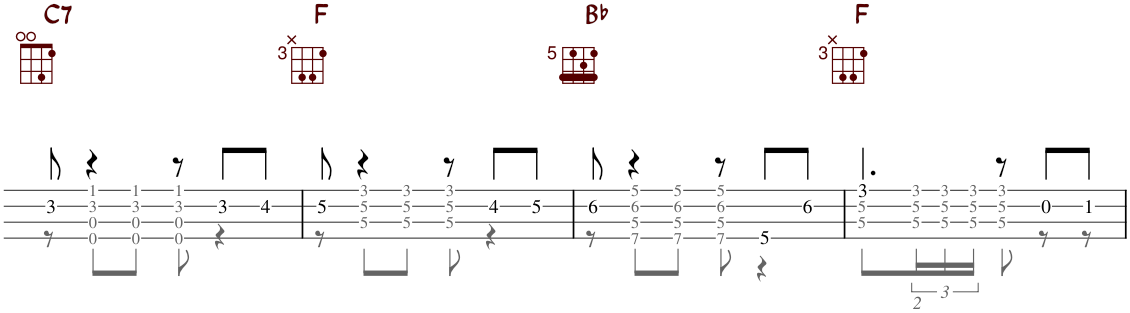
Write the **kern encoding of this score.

**kern	**harte
*part1	*part1
*staff1	*
*I"Ukulélé [Tablature]	*
!!LO:PB:g=z
*k[]	*
*M6/8	*
=42	=42
*^	*
!	!	!LO:H:kt=7
8g/	8r	C:7
4r	8g!i\ 8c!i\ 8g!i\ 8b-!i\L	.
.	8g!i\ 8c!i\ 8g!i\ 8b-!i\J	.
8r	8g!i\ 8c!i\ 8g!i\ 8b-!i\	.
8g/L	4r	.
8g#/J	.	.
=43	=43	=43
8a/	8r	F:maj
4r	8f!i\ 8a!i\ 8cc!i\L	.
.	8f!i\ 8a!i\ 8cc!i\J	.
8r	8f!i\ 8a!i\ 8cc!i\	.
8g#/L	4r	.
8a/J	.	.
=44	=44	=44
8b-/	8r	Bb:maj
4r	8dd!i\ 8f!i\ 8b-!i\ 8dd!i\L	.
.	8dd!i\ 8f!i\ 8b-!i\ 8dd!i\J	.
8r	8dd!i\ 8f!i\ 8b-!i\ 8dd!i\	.
8cc/L	4r	.
8b-/J	.	.
=45	=45	=45
*	*Xbrackettup	*
4.cc/	16%3f!i\ 16%3a!i\L	F:maj
.	16f!i\ 16a!i\ 16cc!i\L	.
.	16f!i\ 16a!i\ 16cc!i\	.
.	16f!i\ 16a!i\ 16cc!i\JJ	.
8r	8f!i\ 8a!i\ 8cc!i\	.
8e/L	8r	.
8f/J	8r	.
*v	*v	*
=	=
*-	*-
